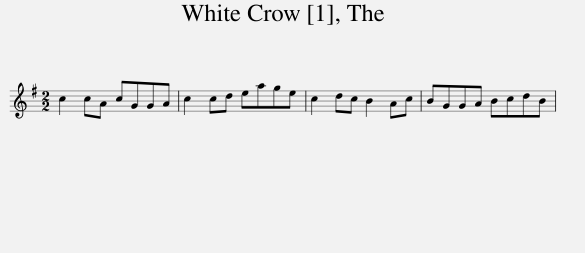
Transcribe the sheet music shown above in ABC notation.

X:1
L:1/8
M:2/2
I:linebreak $
K:G
V:1 treble
V:1
 c2 cA cGGA | c2 cd eage | c2 dc B2 Ac | BGGA BcdB | %4
